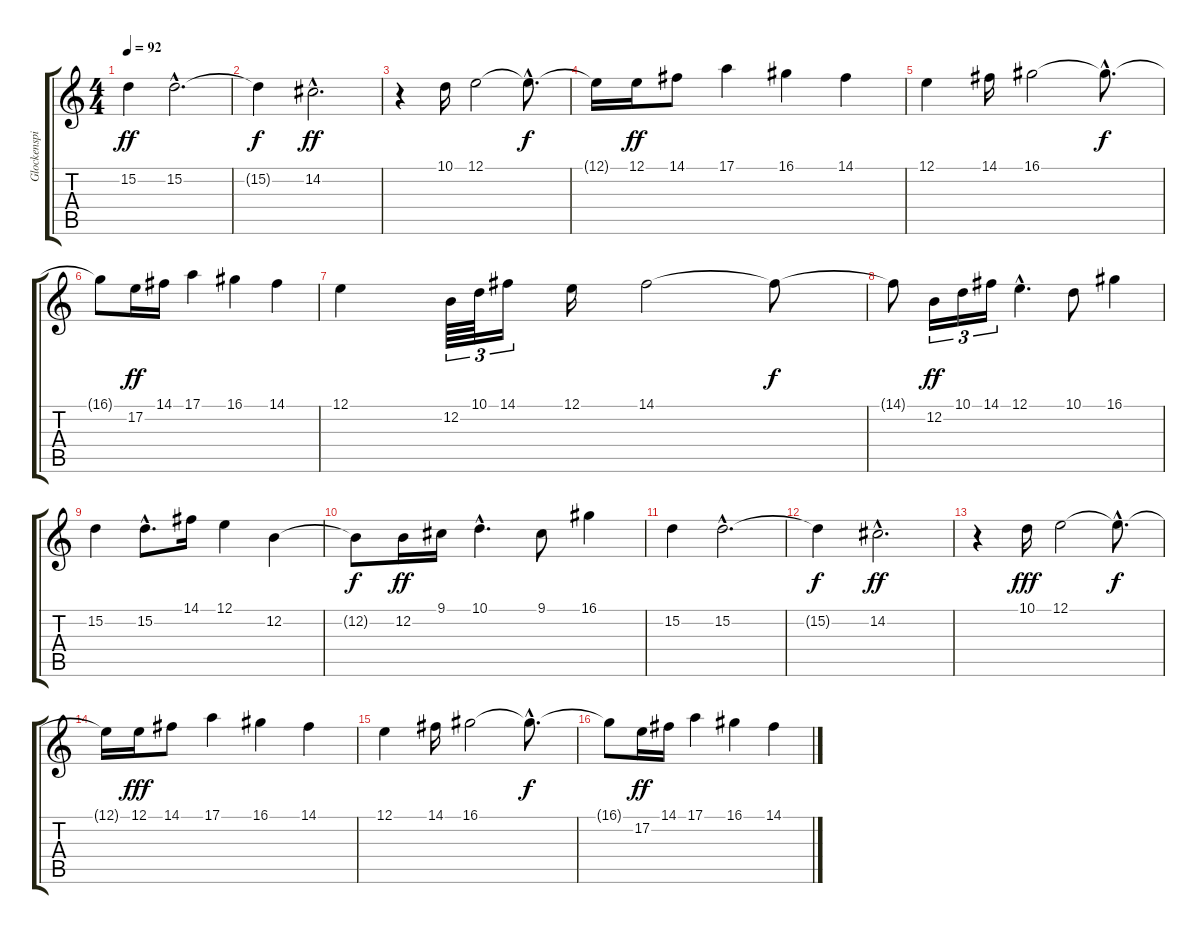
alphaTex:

\track ("Glockenspiel" "Glockenspi") {instrument glockenspiel}
\staff {score tabs}
\tuning (E4 B3 G3 D3 A2 E2) {hide}
\ts (4 4)
\tempo 92
\clef g2
\ks c
15.2.4{dy ff} 15.2{hac}.2{d} |
15.2{t}.4{dy f} 14.2{hac}.2{d dy ff} |
r.4 10.1.16 12.1.2 12.1{hac t}.8{d dy f} |
12.1{t}.16 12.1.16{dy ff} 14.1.8 17.1.4 16.1.4 14.1.4 |
12.1.4 14.1.16 16.1.2 16.1{hac t}.8{d dy f} |
16.1{t}.8 17.2.16{dy ff} 14.1.16 17.1.4 16.1.4 14.1.4 |
12.1.4 12.2.64{tu (3 2)} 10.1.64{tu (3 2)} 14.1.16{tu (3 2)} 12.1.16 14.1.2 14.1{t}.8{dy f} |
14.1{t}.8 12.2.16{tu (3 2) dy ff} 10.1.16{tu (3 2)} 14.1.16{tu (3 2)} 12.1{hac}.4{d} 10.1.8 16.1.4 |
15.2.4 15.2{hac}.8{d} 14.1.16 12.1.4 12.2.4 |
12.2{t}.8{dy f} 12.2.16{dy ff} 9.1.16 10.1{hac}.4{d} 9.1.8 16.1.4 |
15.2.4 15.2{hac}.2{d} |
15.2{t}.4{dy f} 14.2{hac}.2{d dy ff} |
r.4 10.1.16{dy fff} 12.1.2 12.1{hac t}.8{d dy f} |
12.1{t}.16 12.1.16{dy fff} 14.1.8 17.1.4 16.1.4 14.1.4 |
12.1.4 14.1.16 16.1.2 16.1{hac t}.8{d dy f} |
16.1{t}.8 17.2.16{dy ff} 14.1.16 17.1.4 16.1.4 14.1.4
